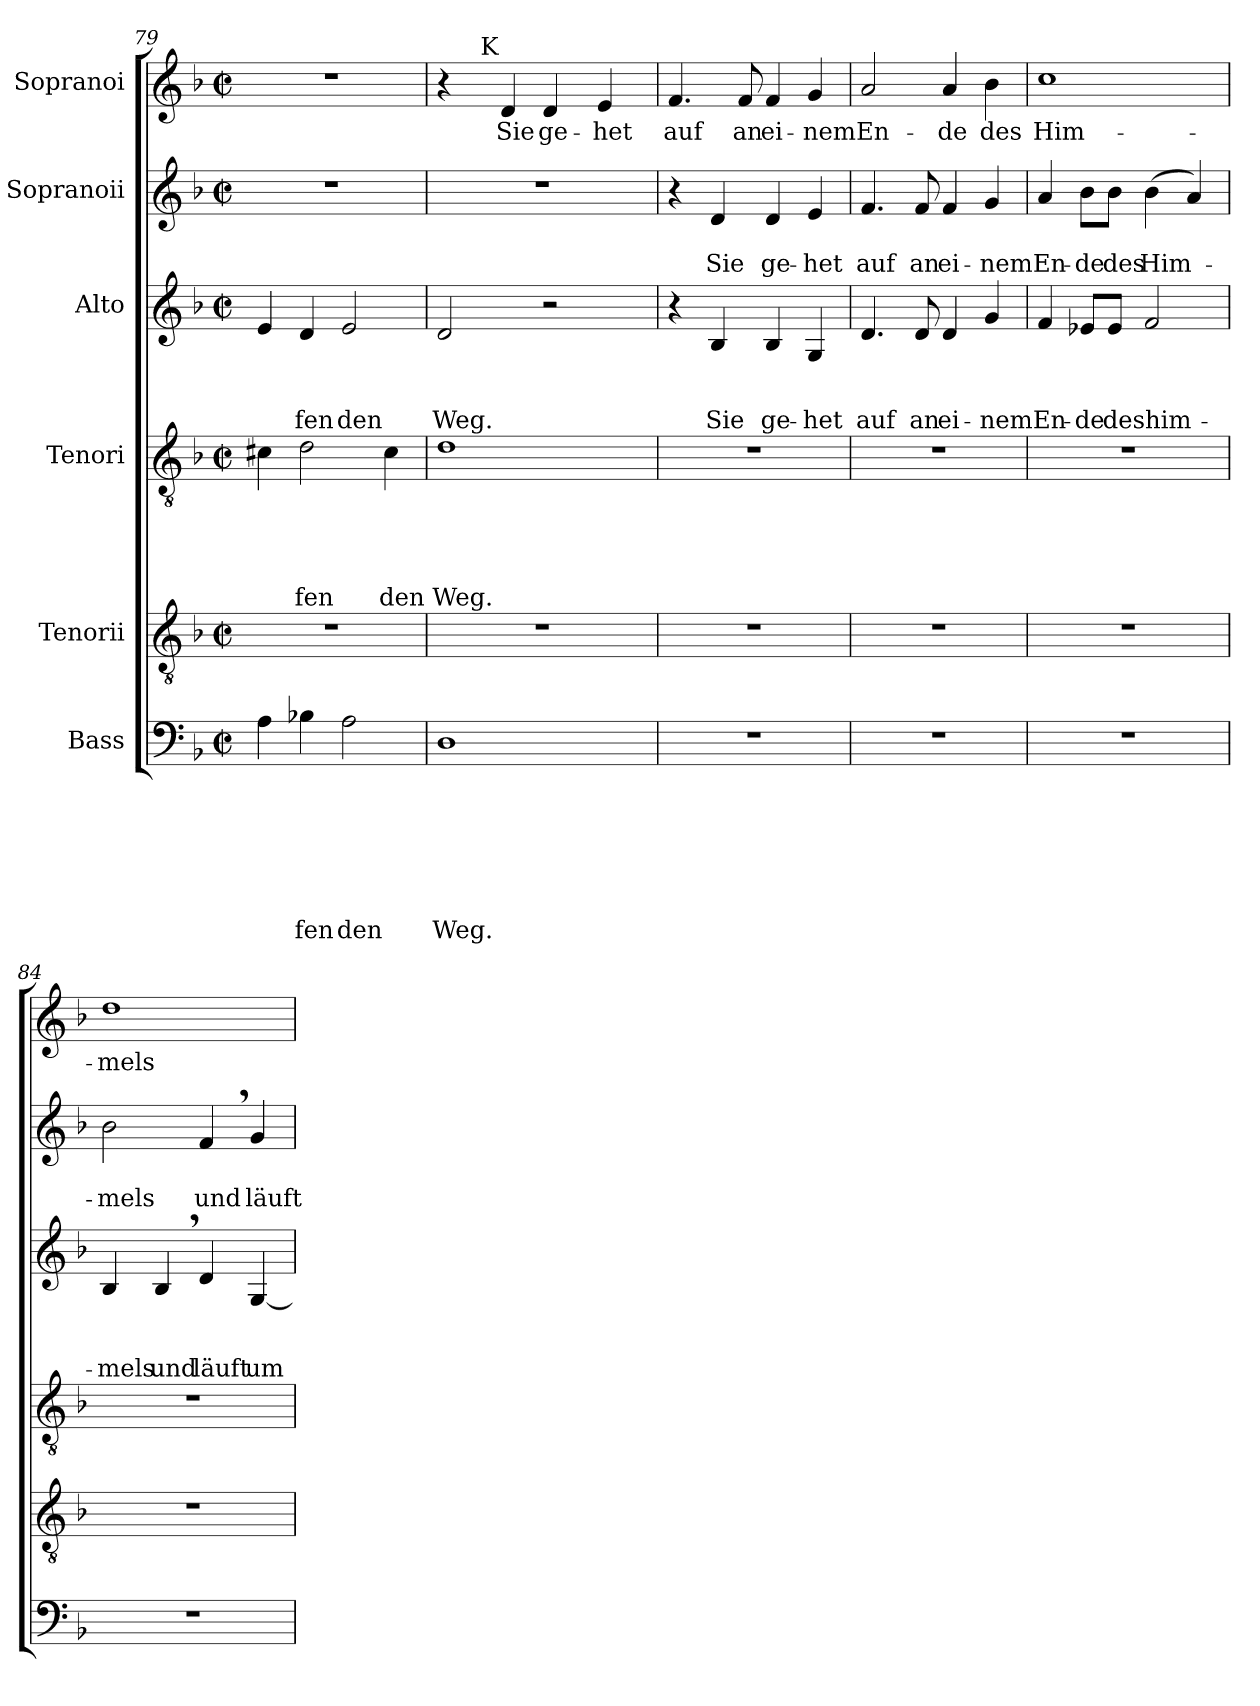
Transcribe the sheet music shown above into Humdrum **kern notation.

**kern	**text	**text	**text	**text	**text	**text	**text	**kern	**kern	**text	**text	**text	**text	**text	**kern	**text	**text	**text	**kern	**text	**text	**kern	**text
*part6	*part6	*part6	*part6	*part6	*part6	*part6	*part6	*part5	*part4	*part4	*part4	*part4	*part4	*part4	*part3	*part3	*part3	*part3	*part2	*part2	*part2	*part1	*part1
*staff6	*staff6	*staff6	*staff6	*staff6	*staff6	*staff6	*staff6	*staff5	*staff4	*staff4	*staff4	*staff4	*staff4	*staff4	*staff3	*staff3	*staff3	*staff3	*staff2	*staff2	*staff2	*staff1	*staff1
*I"Bass	*	*	*	*	*	*	*	*I"Tenorii	*I"Tenori	*	*	*	*	*	*I"Alto	*	*	*	*I"Sopranoii	*	*	*I"Sopranoi	*
*clefF4	*	*	*	*	*	*	*	*clefGv2	*clefGv2	*	*	*	*	*	*clefG2	*	*	*	*clefG2	*	*	*clefG2	*
*	*	*	*	*	*	*	*	*	*	*	*	*	*	*	*ITrd-3c-5	*	*	*	*	*	*	*ITrd-3c-5	*
*k[b-]	*	*	*	*	*	*	*	*k[b-]	*k[b-]	*	*	*	*	*	*k[b-e-]	*	*	*	*k[b-]	*	*	*k[b-e-]	*
*F:	*	*	*	*	*	*	*	*F:	*F:	*	*	*	*	*	*B-:	*	*	*	*F:	*	*	*B-:	*
*M2/2	*	*	*	*	*	*	*	*M2/2	*M2/2	*	*	*	*	*	*M2/2	*	*	*	*M2/2	*	*	*M2/2	*
*met(c|)	*	*	*	*	*	*	*	*met(c|)	*met(c|)	*	*	*	*	*	*met(c|)	*	*	*	*met(c|)	*	*	*met(c|)	*
=79	=79	=79	=79	=79	=79	=79	=79	=79	=79	=79	=79	=79	=79	=79	=79	=79	=79	=79	=79	=79	=79	=79	=79
4A\	.	.	.	.	.	.	.	1r	4c#X\	.	.	.	.	.	4a/	.	.	.	1r	.	.	1r	.
!	!	!	!	!	!	!	!LO:LY:b	!	!	!	!	!	!	!LO:LY:b	!	!	!	!LO:LY:b	!	!	!	!	!
4B-X\	.	.	.	.	.	.	-fen	.	2d\	.	.	.	.	-fen	4g/	.	.	-fen	.	.	.	.	.
!	!	!	!	!	!	!	!LO:LY:b	!	!	!	!	!	!	!	!	!	!	!LO:LY:b	!	!	!	!	!
2A\	.	.	.	.	.	.	den	.	.	.	.	.	.	.	2a/	.	.	den	.	.	.	.	.
!	!	!	!	!	!	!	!	!	!	!	!	!	!	!LO:LY:b	!	!	!	!	!	!	!	!	!
.	.	.	.	.	.	.	.	.	4c#\	.	.	.	.	den	.	.	.	.	.	.	.	.	.
=80	=80	=80	=80	=80	=80	=80	=80	=80	=80	=80	=80	=80	=80	=80	=80	=80	=80	=80	=80	=80	=80	=80	=80
!	!	!	!	!	!	!	!LO:LY:b	!	!	!	!	!	!	!LO:LY:b	!	!	!	!LO:LY:b	!	!	!	!	!
*	*	*	*	*	*	*	*	*	*	*	*	*	*	*	*	*	*	*	*	*	*	*^	*
1D	.	.	.	.	.	.	Weg.	1r	1d	.	.	.	.	Weg.	2g/	.	.	Weg.	1r	.	.	4r	8ryy	.
.	.	.	.	.	.	.	.	.	.	.	.	.	.	.	.	.	.	.	.	.	.	.	32.ryy	.
!	!	!	!	!	!	!	!	!	!	!	!	!	!	!	!	!	!	!	!	!	!	!	!LO:TX:a:t=K	!
.	.	.	.	.	.	.	.	.	.	.	.	.	.	.	.	.	.	.	.	.	.	.	2ryy	.
!	!	!	!	!	!	!	!	!	!	!	!	!	!	!	!	!	!	!	!	!	!	!	!	!LO:LY:b
.	.	.	.	.	.	.	.	.	.	.	.	.	.	.	.	.	.	.	.	.	.	4g/	.	Sie
!	!	!	!	!	!	!	!	!	!	!	!	!	!	!	!	!	!	!	!	!	!	!	!	!LO:LY:b
.	.	.	.	.	.	.	.	.	.	.	.	.	.	.	2r	.	.	.	.	.	.	4g/	.	ge-
.	.	.	.	.	.	.	.	.	.	.	.	.	.	.	.	.	.	.	.	.	.	.	4ryy	.
!	!	!	!	!	!	!	!	!	!	!	!	!	!	!	!	!	!	!	!	!	!	!	!	!LO:LY:b
.	.	.	.	.	.	.	.	.	.	.	.	.	.	.	.	.	.	.	.	.	.	4a/	.	-het
.	.	.	.	.	.	.	.	.	.	.	.	.	.	.	.	.	.	.	.	.	.	.	16ryy	.
.	.	.	.	.	.	.	.	.	.	.	.	.	.	.	.	.	.	.	.	.	.	.	64ryy	.
!!LO:PB:g=z
=81	=81	=81	=81	=81	=81	=81	=81	=81	=81	=81	=81	=81	=81	=81	=81	=81	=81	=81	=81	=81	=81	=81	=81	=81
!	!	!	!	!	!	!	!	!	!	!	!	!	!	!	!	!	!	!	!	!	!	!	!	!LO:LY:b
*	*	*	*	*	*	*	*	*	*	*	*	*	*	*	*	*	*	*	*	*	*	*v	*v	*
1r	.	.	.	.	.	.	.	1r	1r	.	.	.	.	.	4r	.	.	.	4r	.	.	4.b-/	auf
!	!	!	!	!	!	!	!	!	!	!	!	!	!	!	!	!	!	!LO:LY:b	!	!	!LO:LY:b	!	!
.	.	.	.	.	.	.	.	.	.	.	.	.	.	.	4e-/	.	.	Sie	4d/	.	Sie	.	.
!	!	!	!	!	!	!	!	!	!	!	!	!	!	!	!	!	!	!	!	!	!	!	!LO:LY:b
.	.	.	.	.	.	.	.	.	.	.	.	.	.	.	.	.	.	.	.	.	.	8b-/	an
!	!	!	!	!	!	!	!	!	!	!	!	!	!	!	!	!	!	!LO:LY:b	!	!	!LO:LY:b	!	!LO:LY:b
.	.	.	.	.	.	.	.	.	.	.	.	.	.	.	4e-/	.	.	ge-	4d/	.	ge-	4b-/	ei-
!	!	!	!	!	!	!	!	!	!	!	!	!	!	!	!	!	!	!LO:LY:b	!	!	!LO:LY:b	!	!LO:LY:b
.	.	.	.	.	.	.	.	.	.	.	.	.	.	.	4c/	.	.	-het	4e/	.	-het	4cc/	-nem
=82	=82	=82	=82	=82	=82	=82	=82	=82	=82	=82	=82	=82	=82	=82	=82	=82	=82	=82	=82	=82	=82	=82	=82
!	!	!	!	!	!	!	!	!	!	!	!	!	!	!	!	!	!	!LO:LY:b	!	!	!LO:LY:b	!	!LO:LY:b
1r	.	.	.	.	.	.	.	1r	1r	.	.	.	.	.	4.g/	.	.	auf	4.f/	.	auf	2dd/	En-
!	!	!	!	!	!	!	!	!	!	!	!	!	!	!	!	!	!	!LO:LY:b	!	!	!LO:LY:b	!	!
.	.	.	.	.	.	.	.	.	.	.	.	.	.	.	8g/	.	.	an	8f/	.	an	.	.
!	!	!	!	!	!	!	!	!	!	!	!	!	!	!	!	!	!	!LO:LY:b	!	!	!LO:LY:b	!	!LO:LY:b
.	.	.	.	.	.	.	.	.	.	.	.	.	.	.	4g/	.	.	ei-	4f/	.	ei-	4dd/	-de
!	!	!	!	!	!	!	!	!	!	!	!	!	!	!	!	!	!	!LO:LY:b	!	!	!LO:LY:b	!	!LO:LY:b
.	.	.	.	.	.	.	.	.	.	.	.	.	.	.	4cc/	.	.	-nem	4g/	.	-nem	4ee-\	des
=83	=83	=83	=83	=83	=83	=83	=83	=83	=83	=83	=83	=83	=83	=83	=83	=83	=83	=83	=83	=83	=83	=83	=83
!	!	!	!	!	!	!	!	!	!	!	!	!	!	!	!	!	!	!LO:LY:b	!	!	!LO:LY:b	!	!LO:LY:b
1r	.	.	.	.	.	.	.	1r	1r	.	.	.	.	.	4b-/	.	.	En-	4a/	.	En-	1ff	Him-
!	!	!	!	!	!	!	!	!	!	!	!	!	!	!	!	!	!	!LO:LY:b	!	!	!LO:LY:b	!	!
.	.	.	.	.	.	.	.	.	.	.	.	.	.	.	8a-X/L	.	.	-de	8b-\L	.	-de	.	.
!	!	!	!	!	!	!	!	!	!	!	!	!	!	!	!	!	!	!LO:LY:b	!	!	!LO:LY:b	!	!
.	.	.	.	.	.	.	.	.	.	.	.	.	.	.	8a-/J	.	.	deshim-	8b-\J	.	des	.	.
!	!	!	!	!	!	!	!	!	!	!	!	!	!	!	!	!	!	!	!	!	!LO:LY:b	!	!
.	.	.	.	.	.	.	.	.	.	.	.	.	.	.	2b-/	.	.	.	(>4b-\	.	Him-	.	.
.	.	.	.	.	.	.	.	.	.	.	.	.	.	.	.	.	.	.	4a/)	.	.	.	.
=84	=84	=84	=84	=84	=84	=84	=84	=84	=84	=84	=84	=84	=84	=84	=84	=84	=84	=84	=84	=84	=84	=84	=84
!	!	!	!	!	!	!	!	!	!	!	!	!	!	!	!	!	!	!LO:LY:b	!	!	!LO:LY:b	!	!LO:LY:b
1r	.	.	.	.	.	.	.	1r	1r	.	.	.	.	.	4e-/	.	.	-mels	2b-\	.	-mels	1gg	-mels
!	!	!	!	!	!	!	!	!	!	!	!	!	!	!	!	!	!	!LO:LY:b	!	!	!	!	!
.	.	.	.	.	.	.	.	.	.	.	.	.	.	.	4e-,>/	.	.	und	.	.	.	.	.
!	!	!	!	!	!	!	!	!	!	!	!	!	!	!	!	!	!	!LO:LY:b	!	!	!LO:LY:b	!	!
.	.	.	.	.	.	.	.	.	.	.	.	.	.	.	4g/	.	.	läuft	4f,>/	.	und	.	.
!	!	!	!	!	!	!	!	!	!	!	!	!	!	!	!	!	!	!LO:LY:b	!	!	!LO:LY:b	!	!
.	.	.	.	.	.	.	.	.	.	.	.	.	.	.	[<4c/	.	.	um	4g/	.	läuft	.	.
=	=	=	=	=	=	=	=	=	=	=	=	=	=	=	=	=	=	=	=	=	=	=	=
*-	*-	*-	*-	*-	*-	*-	*-	*-	*-	*-	*-	*-	*-	*-	*-	*-	*-	*-	*-	*-	*-	*-	*-
